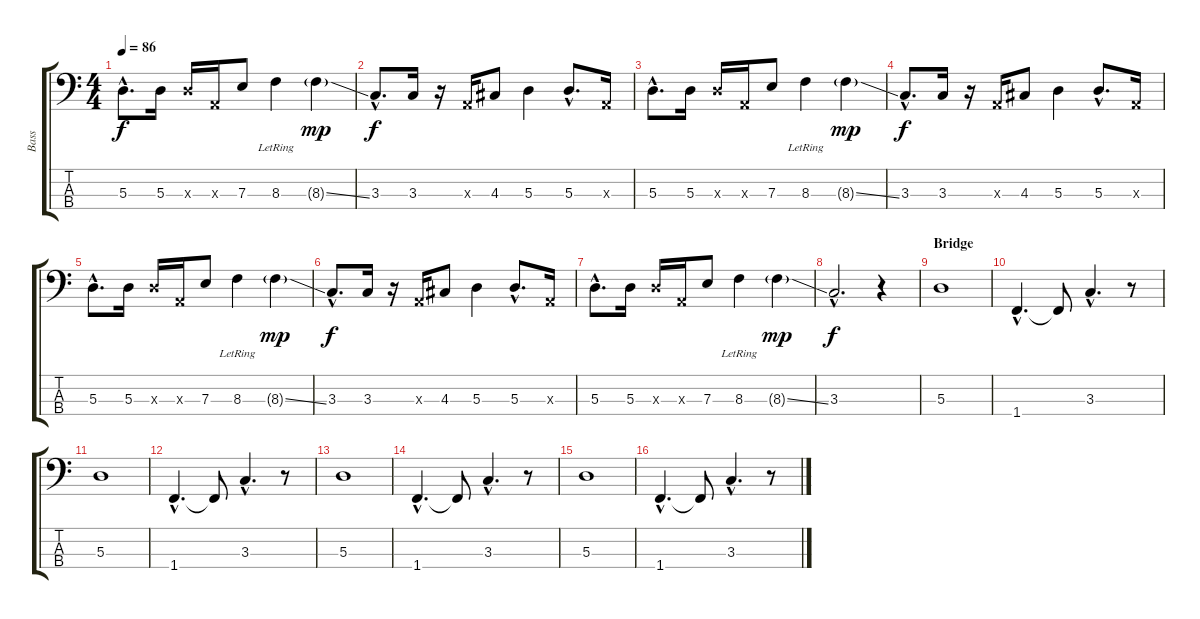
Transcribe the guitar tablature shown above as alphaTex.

\track ("Bass" "Bass") {instrument electricbassfinger}
\staff {score tabs}
\tuning (G2 D2 A1 E1) {hide}
\ts (4 4)
\tempo 86
\clef f4
\ks c
5.3{hac}.8{d dy f} 5.3.16 5.3{x}.16 0.3{x}.16 7.3.8 8.3{lr}.4 8.3{ss g}.4{dy mp} |
3.3{hac}.8{d dy f} 3.3.16 r.16 0.3{x}.16 4.3.8 5.3.4 5.3{hac}.8{d} 0.3{x}.16 |
5.3{hac}.8{d} 5.3.16 5.3{x}.16 0.3{x}.16 7.3.8 8.3{lr}.4 8.3{ss g}.4{dy mp} |
3.3{hac}.8{d dy f} 3.3.16 r.16 0.3{x}.16 4.3.8 5.3.4 5.3{hac}.8{d} 0.3{x}.16 |
5.3{hac}.8{d} 5.3.16 5.3{x}.16 0.3{x}.16 7.3.8 8.3{lr}.4 8.3{ss g}.4{dy mp} |
3.3{hac}.8{d dy f} 3.3.16 r.16 0.3{x}.16 4.3.8 5.3.4 5.3{hac}.8{d} 0.3{x}.16 |
5.3{hac}.8{d} 5.3.16 5.3{x}.16 0.3{x}.16 7.3.8 8.3{lr}.4 8.3{ss g}.4{dy mp} |
3.3{hac}.2{d dy f} r.4 |
\section ("" "Bridge")
5.3.1 |
1.4{hac}.4{d} 1.4{t}.8 3.3{hac}.4{d} r.8 |
5.3.1 |
1.4{hac}.4{d} 1.4{t}.8 3.3{hac}.4{d} r.8 |
5.3.1 |
1.4{hac}.4{d} 1.4{t}.8 3.3{hac}.4{d} r.8 |
5.3.1 |
1.4{hac}.4{d} 1.4{t}.8 3.3{hac}.4{d} r.8
